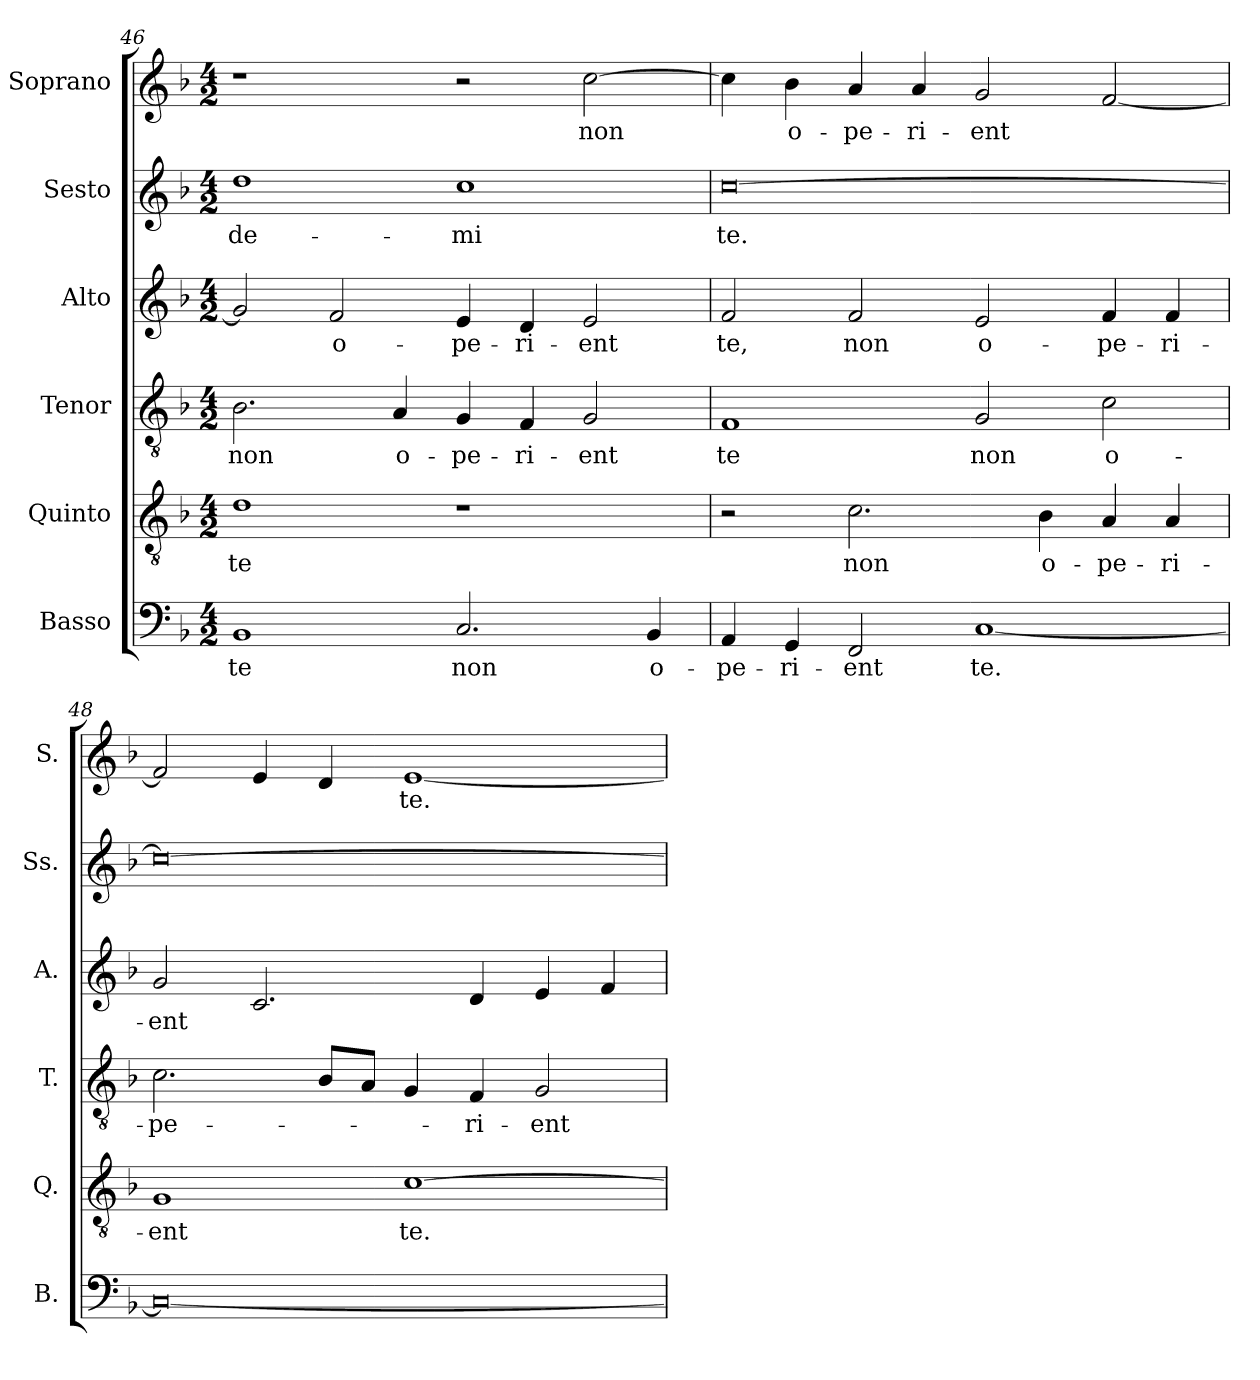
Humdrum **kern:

**kern	**text	**kern	**text	**kern	**text	**kern	**text	**kern	**text	**kern	**text
*part6	*part6	*part5	*part5	*part4	*part4	*part3	*part3	*part2	*part2	*part1	*part1
*staff6	*staff6	*staff5	*staff5	*staff4	*staff4	*staff3	*staff3	*staff2	*staff2	*staff1	*staff1
*I"Basso	*	*I"Quinto	*	*I"Tenor	*	*I"Alto	*	*I"Sesto	*	*I"Soprano	*
*I'B.	*	*I'Q.	*	*I'T.	*	*I'A.	*	*I'Ss.	*	*I'S.	*
*clefF4	*	*clefGv2	*	*clefGv2	*	*clefG2	*	*clefG2	*	*clefG2	*
*	*	*ITrd7c12	*	*ITrd7c12	*	*	*	*	*	*	*
*k[b-]	*	*k[b-]	*	*k[b-]	*	*k[b-]	*	*k[b-]	*	*k[b-]	*
*F:	*	*F:	*	*F:	*	*F:	*	*F:	*	*F:	*
*M4/2	*	*M4/2	*	*M4/2	*	*M4/2	*	*M4/2	*	*M4/2	*
=46	=46	=46	=46	=46	=46	=46	=46	=46	=46	=46	=46
!	!LO:LY:b:color=#000000	!	!	!	!	!	!	!	!	!	!
!	!	!	!LO:LY:b:color=#000000	!	!	!	!	!	!	!	!
!	!	!	!	!	!LO:LY:b:color=#000000	!	!	!	!	!	!
!	!	!	!	!	!	!	!	!	!LO:LY:b:color=#000000	!	!
1BB-i	te	1Di	te	2.BB-i\	non	2gi/]	.	1ddi	-de-	1r	.
!	!	!	!	!	!	!	!LO:LY:b:color=#000000	!	!	!	!
.	.	.	.	.	.	2fi/	o-	.	.	.	.
!	!	!	!	!	!LO:LY:b:color=#000000	!	!	!	!	!	!
.	.	.	.	4AAi/	o-	.	.	.	.	.	.
!	!LO:LY:b:color=#000000	!	!	!	!	!	!	!	!	!	!
!	!	!	!	!	!LO:LY:b:color=#000000	!	!	!	!	!	!
!	!	!	!	!	!	!	!LO:LY:b:color=#000000	!	!	!	!
!	!	!	!	!	!	!	!	!	!LO:LY:b:color=#000000	!	!
2.Ci/	non	1r	.	4GGi/	-pe-	4ei/	-pe-	1cci	-mi	2r	.
!	!	!	!	!	!LO:LY:b:color=#000000	!	!	!	!	!	!
!	!	!	!	!	!	!	!LO:LY:b:color=#000000	!	!	!	!
.	.	.	.	4FFi/	-ri-	4di/	-ri-	.	.	.	.
!	!	!	!	!	!LO:LY:b:color=#000000	!	!	!	!	!	!
!	!	!	!	!	!	!	!LO:LY:b:color=#000000	!	!	!	!
!	!	!	!	!	!	!	!	!	!	!	!LO:LY:b:color=#000000
.	.	.	.	2GGi/	-ent	2ei/	-ent	.	.	[2cci\	non
!	!LO:LY:b:color=#000000	!	!	!	!	!	!	!	!	!	!
4BB-i/	o-	.	.	.	.	.	.	.	.	.	.
!!LO:PB:g=z
=47	=47	=47	=47	=47	=47	=47	=47	=47	=47	=47	=47
!	!LO:LY:b:color=#000000	!	!	!	!	!	!	!	!	!	!
!	!	!	!	!	!LO:LY:b:color=#000000	!	!	!	!	!	!
!	!	!	!	!	!	!	!LO:LY:b:color=#000000	!	!	!	!
!	!	!	!	!	!	!	!	!	!LO:LY:b:color=#000000	!	!
4AAi/	-pe-	2r	.	1FFi	te	2fi/	te,	[0cci	te.	4cci\]	.
!	!LO:LY:b:color=#000000	!	!	!	!	!	!	!	!	!	!
!	!	!	!	!	!	!	!	!	!	!	!LO:LY:b:color=#000000
4GGi/	-ri-	.	.	.	.	.	.	.	.	4b-i\	o-
!	!LO:LY:b:color=#000000	!	!	!	!	!	!	!	!	!	!
!	!	!	!LO:LY:b:color=#000000	!	!	!	!	!	!	!	!
!	!	!	!	!	!	!	!LO:LY:b:color=#000000	!	!	!	!
!	!	!	!	!	!	!	!	!	!	!	!LO:LY:b:color=#000000
2FFi/	-ent	2.Ci\	non	.	.	2fi/	non	.	.	4ai/	-pe-
!	!	!	!	!	!	!	!	!	!	!	!LO:LY:b:color=#000000
.	.	.	.	.	.	.	.	.	.	4ai/	-ri-
!	!LO:LY:b:color=#000000	!	!	!	!	!	!	!	!	!	!
!	!	!	!	!	!LO:LY:b:color=#000000	!	!	!	!	!	!
!	!	!	!	!	!	!	!LO:LY:b:color=#000000	!	!	!	!
!	!	!	!	!	!	!	!	!	!	!	!LO:LY:b:color=#000000
[1Ci	te.	.	.	2GGi/	non	2ei/	o-	.	.	2gi/	-ent
!	!	!	!LO:LY:b:color=#000000	!	!	!	!	!	!	!	!
.	.	4BB-i\	o-	.	.	.	.	.	.	.	.
!	!	!	!LO:LY:b:color=#000000	!	!	!	!	!	!	!	!
!	!	!	!	!	!LO:LY:b:color=#000000	!	!	!	!	!	!
!	!	!	!	!	!	!	!LO:LY:b:color=#000000	!	!	!	!
.	.	4AAi/	-pe-	2Ci\	o-	4fi/	-pe-	.	.	[2fi/	.
!	!	!	!LO:LY:b:color=#000000	!	!	!	!	!	!	!	!
!	!	!	!	!	!	!	!LO:LY:b:color=#000000	!	!	!	!
.	.	4AAi/	-ri-	.	.	4fi/	-ri-	.	.	.	.
=48	=48	=48	=48	=48	=48	=48	=48	=48	=48	=48	=48
!	!	!	!LO:LY:b:color=#000000	!	!	!	!	!	!	!	!
!	!	!	!	!	!LO:LY:b:color=#000000	!	!	!	!	!	!
!	!	!	!	!	!	!	!LO:LY:b:color=#000000	!	!	!	!
0Ci_	.	1GGi	-ent	2.Ci\	-pe-	2gi/	-ent	0cci_	.	2fi/]	.
.	.	.	.	.	.	2.ci/	.	.	.	4ei/	.
.	.	.	.	8BB-i/L	.	.	.	.	.	4di/	.
.	.	.	.	8AAi/J	.	.	.	.	.	.	.
!	!	!	!LO:LY:b:color=#000000	!	!	!	!	!	!	!	!
!	!	!	!	!	!	!	!	!	!	!	!LO:LY:b:color=#000000
.	.	[1Ci	te.	4GGi/	.	.	.	.	.	[1ei	te.
!	!	!	!	!	!LO:LY:b:color=#000000	!	!	!	!	!	!
.	.	.	.	4FFi/	-ri-	4di/	.	.	.	.	.
!	!	!	!	!	!LO:LY:b:color=#000000	!	!	!	!	!	!
.	.	.	.	2GGi/	-ent	4ei/	.	.	.	.	.
.	.	.	.	.	.	4fi/	.	.	.	.	.
=	=	=	=	=	=	=	=	=	=	=	=
*-	*-	*-	*-	*-	*-	*-	*-	*-	*-	*-	*-
